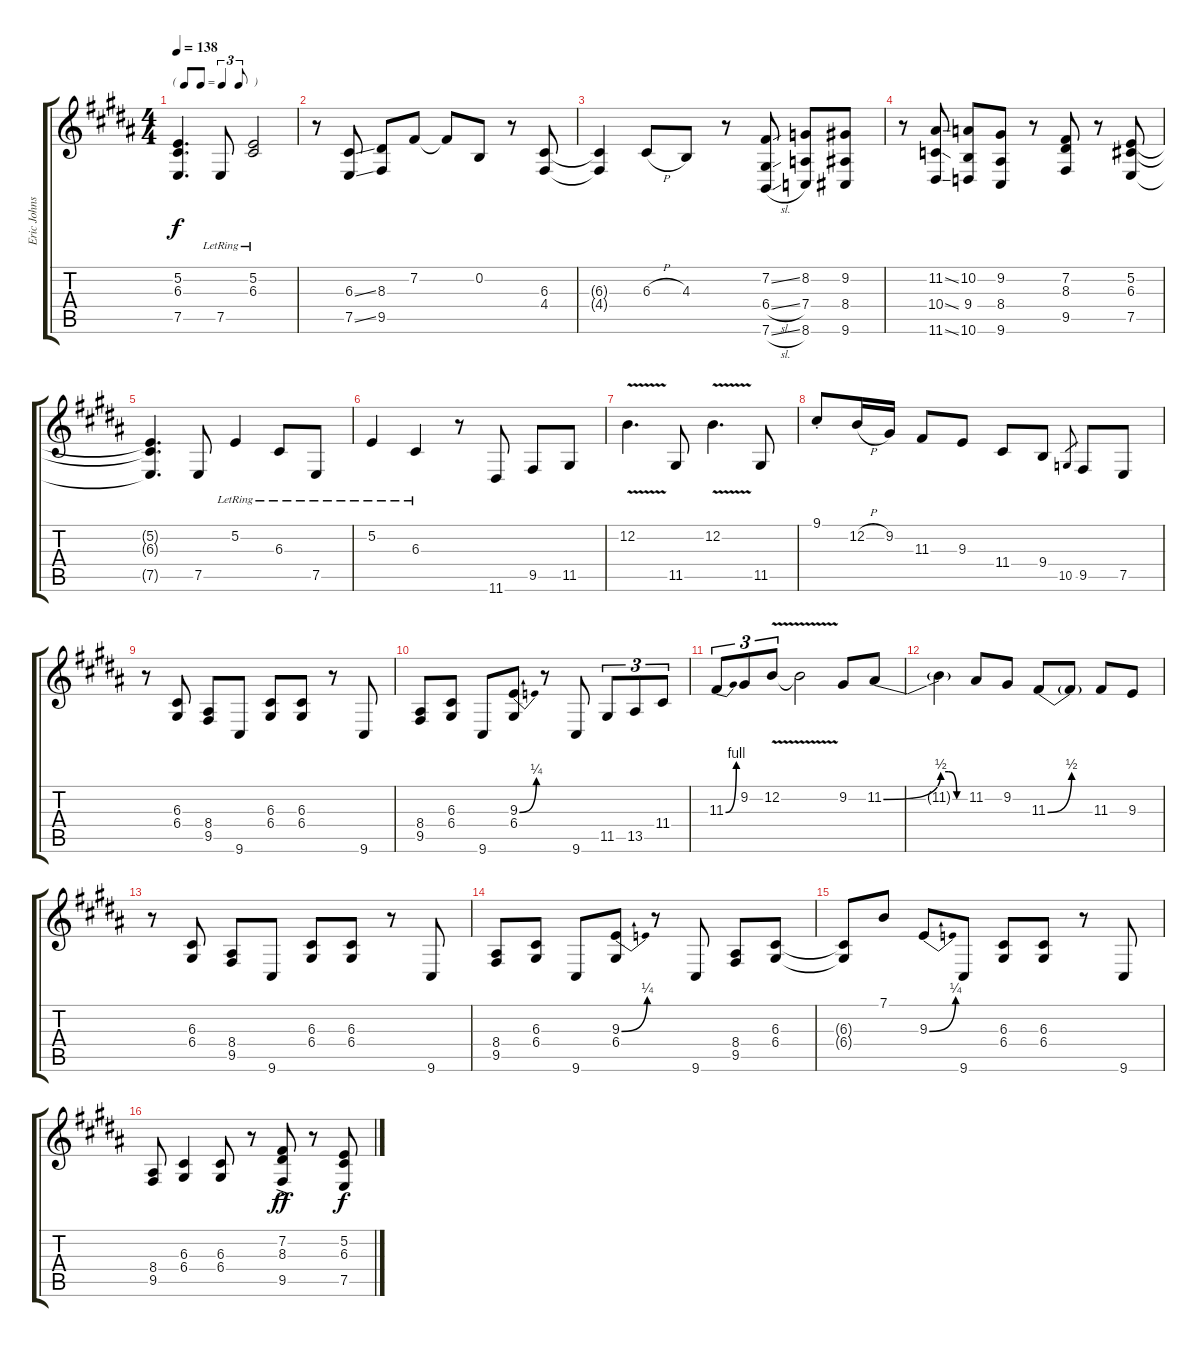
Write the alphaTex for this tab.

\track ("Eric Johnson reverb" "Eric Johns") {instrument fx7echoes}
\staff {score tabs}
\tuning (E4 B3 G3 D3 A2 E2) {hide}
\ts (4 4)
\tf triplet8th
\tempo 138
\clef g2
\ks b
(5.2{t} 6.3{t} 7.5{t}).4{d dy f} 7.5{lr}.8 (5.2{lr} 6.3{lr}).2 |
\ks g#minor
r.8 (6.3{ss} 7.5{ss}).8 (8.3 9.5).8 7.2.8 7.2{t}.8 0.2.8 r.8 (6.3 4.4).8 |
(6.3{t} 4.4{t}).4 6.3{h}.8 4.3.8 r.8 (7.2{ss} 6.4{sl} 7.6{sl}).8 (8.2 7.4 8.6).8 (9.2 8.4 9.6).8 |
r.8 (11.2{ss} 10.4{ss} 11.6{ss}).8 (10.2 9.4 10.6).8 (9.2 8.4 9.6).8 r.8 (7.2 8.3 9.5).8 r.8 (5.2 6.3 7.5).8 |
\ks b
(5.2{t} 6.3{t} 7.5{t}).4{d} 7.5.8 5.2{lr}.4 6.3{lr}.8 7.5{lr}.8 |
\ks g#minor
5.2{lr}.4 6.3{lr}.4 r.8 11.6.8 9.5.8 11.5.8 |
12.2{v}.4{d} 11.5.8 12.2{v}.4{d} 11.5.8 |
9.1{st}.8 12.2{h}.16 9.2.16 11.3.8 9.3.8 11.4.8 9.4.8 10.5.8{gr} 9.5.8 7.5.8 |
\ks b
r.8 (6.3 6.4).8 (8.4 9.5).8 9.6.8 (6.3 6.4).8 (6.3 6.4).8 r.8 9.6.8 |
\ks g#minor
(8.4 9.5).8 (6.3 6.4).8 9.6.8 (9.3{be (bend 0 0 60 1)} 6.4).8 r.8 9.6.8 11.5.8{tu (3 2)} 13.5.8{tu (3 2)} 11.4.8{tu (3 2)} |
11.3{be (bend 0 0 60 4)}.8{tu (3 2)} 9.2.8{tu (3 2)} 12.2{v}.8{tu (3 2)} 12.2{v t}.2 9.2.8 11.2{be (bend 0 0 60 2)}.8 |
11.2{be (custom 0 2 20 2 40 0 60 0) t}.4 11.2.8 9.2.8 11.3{be (bend 0 0 60 2)}.8 11.3{be (hold 40 0 60 0) t}.8 11.3.8 9.3.8 |
\ks b
r.8 (6.3 6.4).8 (8.4 9.5).8 9.6.8 (6.3 6.4).8 (6.3 6.4).8 r.8 9.6.8 |
\ks g#minor
(8.4 9.5).8 (6.3 6.4).8 9.6.8 (9.3{be (bend 0 0 60 1)} 6.4).8 r.8 9.6.8 (8.4 9.5).8 (6.3 6.4).8 |
(6.3{t} 6.4{t}).8 7.1.8 9.3{be (bend 0 0 60 1)}.8 9.6.8 (6.3 6.4).8 (6.3 6.4).8 r.8 9.6.8 |
(8.4 9.5).8 (6.3 6.4).4 (6.3 6.4).8 r.8 (7.2{ac} 8.3{ac} 9.5{ac}).8{dy ff} r.8 (5.2 6.3 7.5).8{dy f}
